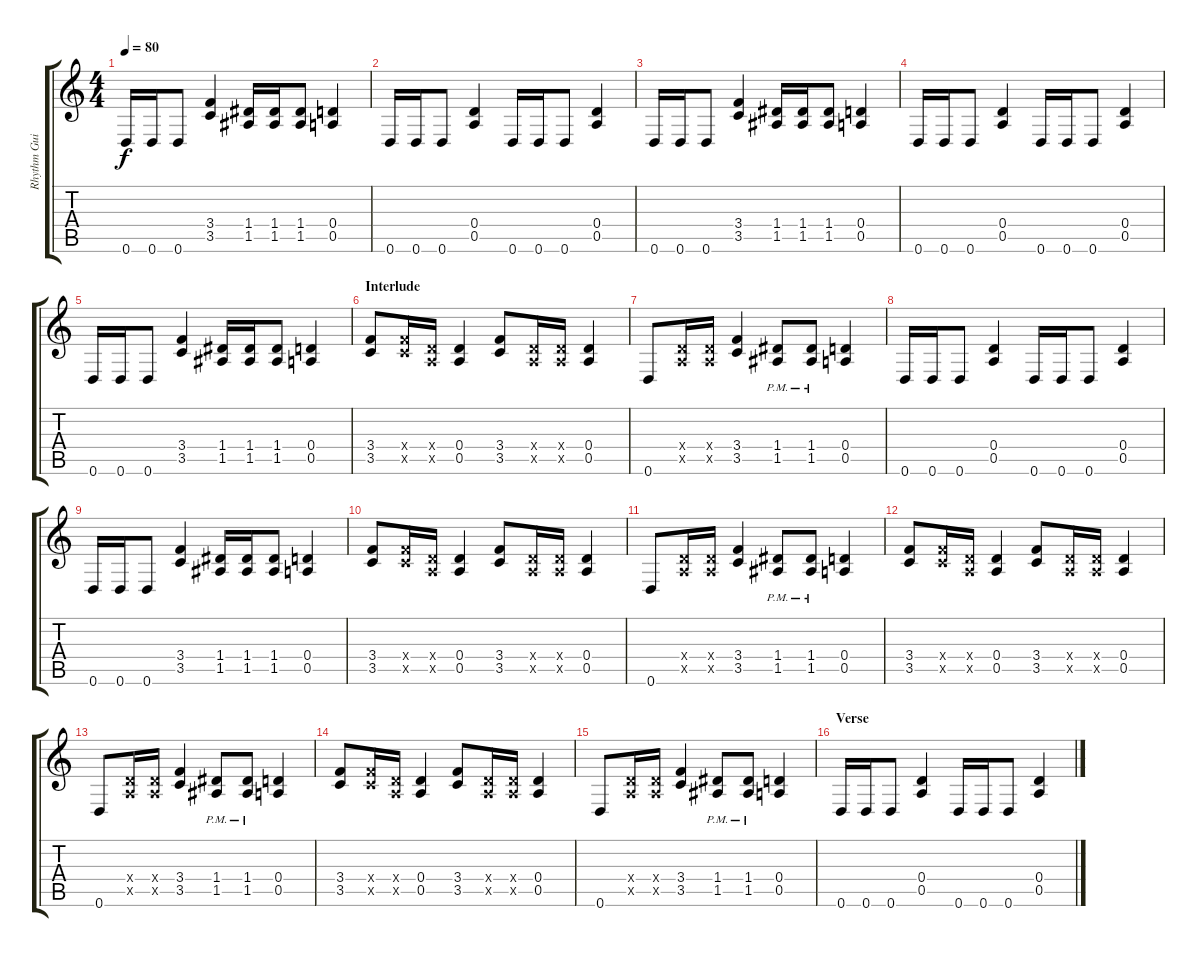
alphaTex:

\track ("Rhythm Guitar" "Rhythm Gui") {instrument distortionguitar}
\staff {score tabs}
\tuning (E4 B3 G3 D3 A2 D2) {hide}
\ts (4 4)
\tempo 80
\clef g2
\ks c
0.6.16{dy f} 0.6.16 0.6.8 (3.4 3.5).4 (1.4 1.5).16 (1.4 1.5).16 (1.4 1.5).8 (0.4 0.5).4 |
0.6.16 0.6.16 0.6.8 (0.4 0.5).4 0.6.16 0.6.16 0.6.8 (0.4 0.5).4 |
0.6.16 0.6.16 0.6.8 (3.4 3.5).4 (1.4 1.5).16 (1.4 1.5).16 (1.4 1.5).8 (0.4 0.5).4 |
0.6.16 0.6.16 0.6.8 (0.4 0.5).4 0.6.16 0.6.16 0.6.8 (0.4 0.5).4 |
0.6.16 0.6.16 0.6.8 (3.4 3.5).4 (1.4 1.5).16 (1.4 1.5).16 (1.4 1.5).8 (0.4 0.5).4 |
\section ("" "Interlude")
(3.4 3.5).8 (3.4{x} 3.5{x}).16 (0.4{x} 0.5{x}).16 (0.4 0.5).4 (3.4 3.5).8 (0.4{x} 0.5{x}).16 (0.4{x} 0.5{x}).16 (0.4 0.5).4 |
0.6.8 (0.4{x} 0.5{x}).16 (0.4{x} 0.5{x}).16 (3.4 3.5).4 (1.4{pm} 1.5{pm}).8 (1.4{pm} 1.5{pm}).8 (0.4 0.5).4 |
0.6.16 0.6.16 0.6.8 (0.4 0.5).4 0.6.16 0.6.16 0.6.8 (0.4 0.5).4 |
0.6.16 0.6.16 0.6.8 (3.4 3.5).4 (1.4 1.5).16 (1.4 1.5).16 (1.4 1.5).8 (0.4 0.5).4 |
(3.4 3.5).8 (3.4{x} 3.5{x}).16 (0.4{x} 0.5{x}).16 (0.4 0.5).4 (3.4 3.5).8 (0.4{x} 0.5{x}).16 (0.4{x} 0.5{x}).16 (0.4 0.5).4 |
0.6.8 (0.4{x} 0.5{x}).16 (0.4{x} 0.5{x}).16 (3.4 3.5).4 (1.4{pm} 1.5{pm}).8 (1.4{pm} 1.5{pm}).8 (0.4 0.5).4 |
(3.4 3.5).8 (3.4{x} 3.5{x}).16 (0.4{x} 0.5{x}).16 (0.4 0.5).4 (3.4 3.5).8 (0.4{x} 0.5{x}).16 (0.4{x} 0.5{x}).16 (0.4 0.5).4 |
0.6.8 (0.4{x} 0.5{x}).16 (0.4{x} 0.5{x}).16 (3.4 3.5).4 (1.4{pm} 1.5{pm}).8 (1.4{pm} 1.5{pm}).8 (0.4 0.5).4 |
(3.4 3.5).8 (3.4{x} 3.5{x}).16 (0.4{x} 0.5{x}).16 (0.4 0.5).4 (3.4 3.5).8 (0.4{x} 0.5{x}).16 (0.4{x} 0.5{x}).16 (0.4 0.5).4 |
0.6.8 (0.4{x} 0.5{x}).16 (0.4{x} 0.5{x}).16 (3.4 3.5).4 (1.4{pm} 1.5{pm}).8 (1.4{pm} 1.5{pm}).8 (0.4 0.5).4 |
\section ("" "Verse")
0.6.16 0.6.16 0.6.8 (0.4 0.5).4 0.6.16 0.6.16 0.6.8 (0.4 0.5).4
